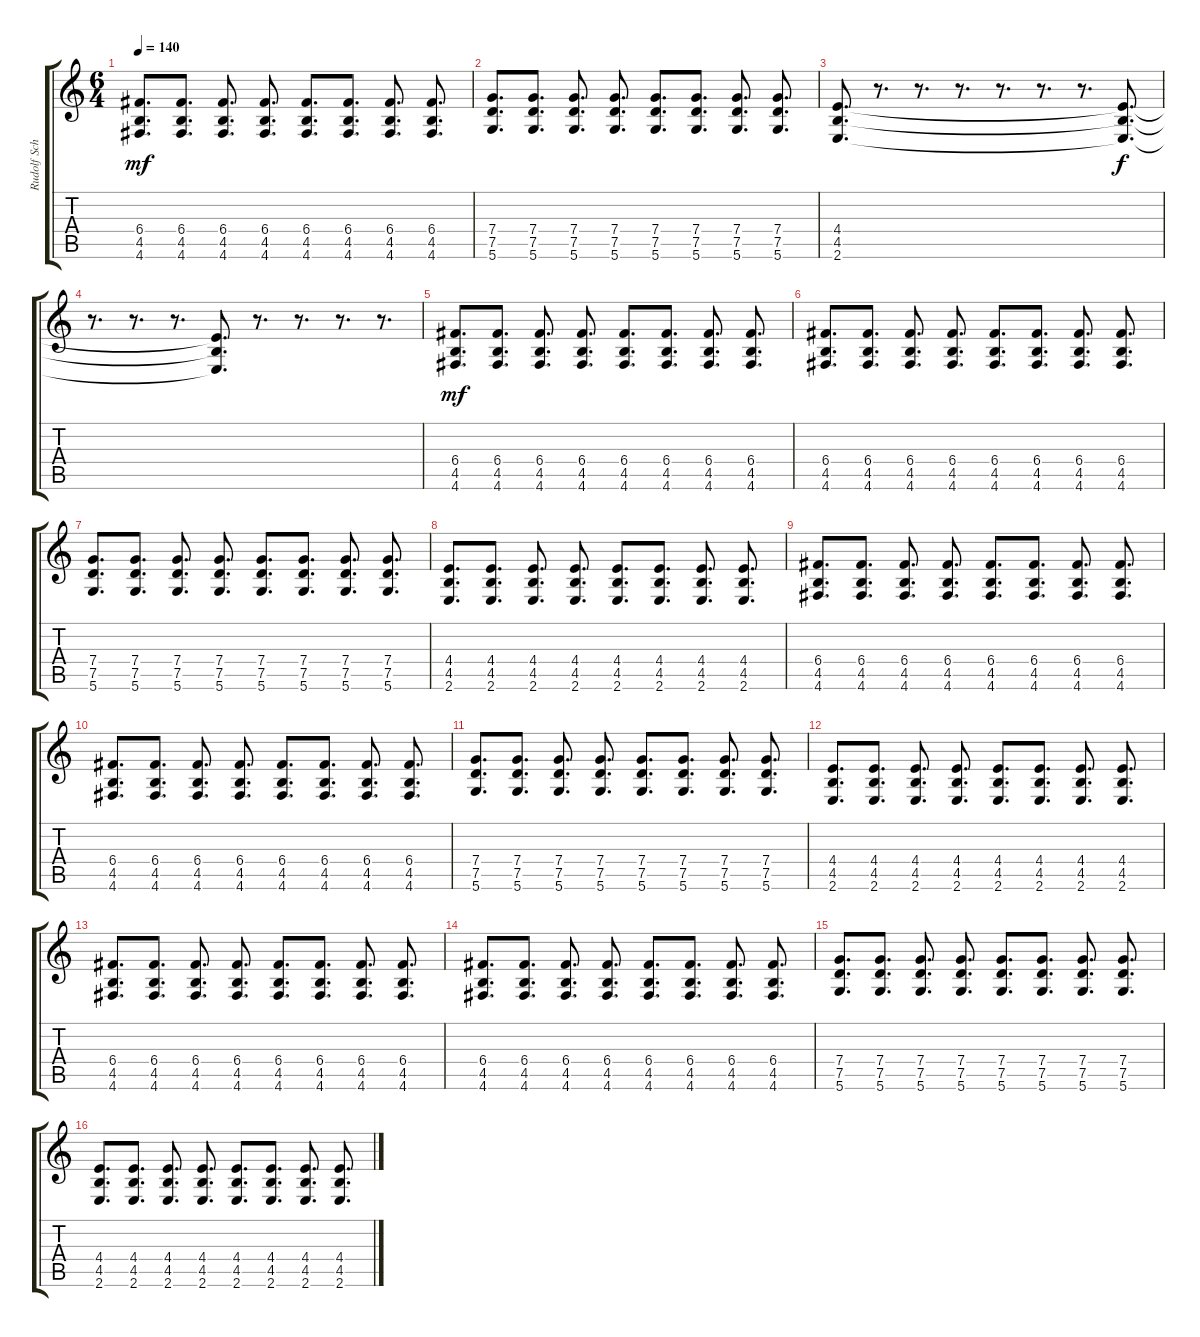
\track ("Rudolf Schenker" "Rudolf Sch") {instrument distortionguitar}
\staff {score tabs}
\tuning (D4 A3 F3 C3 G2 D2) {hide}
\ts (6 4)
\tempo 140
\clef g2
\ks c
(6.4 4.5 4.6).8{d dy mf} (6.4 4.5 4.6).8{d} (6.4 4.5 4.6).8{d} (6.4 4.5 4.6).8{d} (6.4 4.5 4.6).8{d} (6.4 4.5 4.6).8{d} (6.4 4.5 4.6).8{d} (6.4 4.5 4.6).8{d} |
(7.4 7.5 5.6).8{d} (7.4 7.5 5.6).8{d} (7.4 7.5 5.6).8{d} (7.4 7.5 5.6).8{d} (7.4 7.5 5.6).8{d} (7.4 7.5 5.6).8{d} (7.4 7.5 5.6).8{d} (7.4 7.5 5.6).8{d} |
(4.4 4.5 2.6).8{d} r.8{d} r.8{d} r.8{d} r.8{d} r.8{d} r.8{d} (4.4{t} 4.5{t} 2.6{t}).8{d dy f} |
r.8{d} r.8{d} r.8{d} (4.4{t} 4.5{t} 2.6{t}).8{d} r.8{d} r.8{d} r.8{d} r.8{d} |
(6.4 4.5 4.6).8{d dy mf} (6.4 4.5 4.6).8{d} (6.4 4.5 4.6).8{d} (6.4 4.5 4.6).8{d} (6.4 4.5 4.6).8{d} (6.4 4.5 4.6).8{d} (6.4 4.5 4.6).8{d} (6.4 4.5 4.6).8{d} |
(6.4 4.5 4.6).8{d} (6.4 4.5 4.6).8{d} (6.4 4.5 4.6).8{d} (6.4 4.5 4.6).8{d} (6.4 4.5 4.6).8{d} (6.4 4.5 4.6).8{d} (6.4 4.5 4.6).8{d} (6.4 4.5 4.6).8{d} |
(7.4 7.5 5.6).8{d} (7.4 7.5 5.6).8{d} (7.4 7.5 5.6).8{d} (7.4 7.5 5.6).8{d} (7.4 7.5 5.6).8{d} (7.4 7.5 5.6).8{d} (7.4 7.5 5.6).8{d} (7.4 7.5 5.6).8{d} |
(4.4 4.5 2.6).8{d} (4.4 4.5 2.6).8{d} (4.4 4.5 2.6).8{d} (4.4 4.5 2.6).8{d} (4.4 4.5 2.6).8{d} (4.4 4.5 2.6).8{d} (4.4 4.5 2.6).8{d} (4.4 4.5 2.6).8{d} |
(6.4 4.5 4.6).8{d} (6.4 4.5 4.6).8{d} (6.4 4.5 4.6).8{d} (6.4 4.5 4.6).8{d} (6.4 4.5 4.6).8{d} (6.4 4.5 4.6).8{d} (6.4 4.5 4.6).8{d} (6.4 4.5 4.6).8{d} |
(6.4 4.5 4.6).8{d} (6.4 4.5 4.6).8{d} (6.4 4.5 4.6).8{d} (6.4 4.5 4.6).8{d} (6.4 4.5 4.6).8{d} (6.4 4.5 4.6).8{d} (6.4 4.5 4.6).8{d} (6.4 4.5 4.6).8{d} |
(7.4 7.5 5.6).8{d} (7.4 7.5 5.6).8{d} (7.4 7.5 5.6).8{d} (7.4 7.5 5.6).8{d} (7.4 7.5 5.6).8{d} (7.4 7.5 5.6).8{d} (7.4 7.5 5.6).8{d} (7.4 7.5 5.6).8{d} |
(4.4 4.5 2.6).8{d} (4.4 4.5 2.6).8{d} (4.4 4.5 2.6).8{d} (4.4 4.5 2.6).8{d} (4.4 4.5 2.6).8{d} (4.4 4.5 2.6).8{d} (4.4 4.5 2.6).8{d} (4.4 4.5 2.6).8{d} |
(6.4 4.5 4.6).8{d} (6.4 4.5 4.6).8{d} (6.4 4.5 4.6).8{d} (6.4 4.5 4.6).8{d} (6.4 4.5 4.6).8{d} (6.4 4.5 4.6).8{d} (6.4 4.5 4.6).8{d} (6.4 4.5 4.6).8{d} |
(6.4 4.5 4.6).8{d} (6.4 4.5 4.6).8{d} (6.4 4.5 4.6).8{d} (6.4 4.5 4.6).8{d} (6.4 4.5 4.6).8{d} (6.4 4.5 4.6).8{d} (6.4 4.5 4.6).8{d} (6.4 4.5 4.6).8{d} |
(7.4 7.5 5.6).8{d} (7.4 7.5 5.6).8{d} (7.4 7.5 5.6).8{d} (7.4 7.5 5.6).8{d} (7.4 7.5 5.6).8{d} (7.4 7.5 5.6).8{d} (7.4 7.5 5.6).8{d} (7.4 7.5 5.6).8{d} |
(4.4 4.5 2.6).8{d} (4.4 4.5 2.6).8{d} (4.4 4.5 2.6).8{d} (4.4 4.5 2.6).8{d} (4.4 4.5 2.6).8{d} (4.4 4.5 2.6).8{d} (4.4 4.5 2.6).8{d} (4.4 4.5 2.6).8{d}
